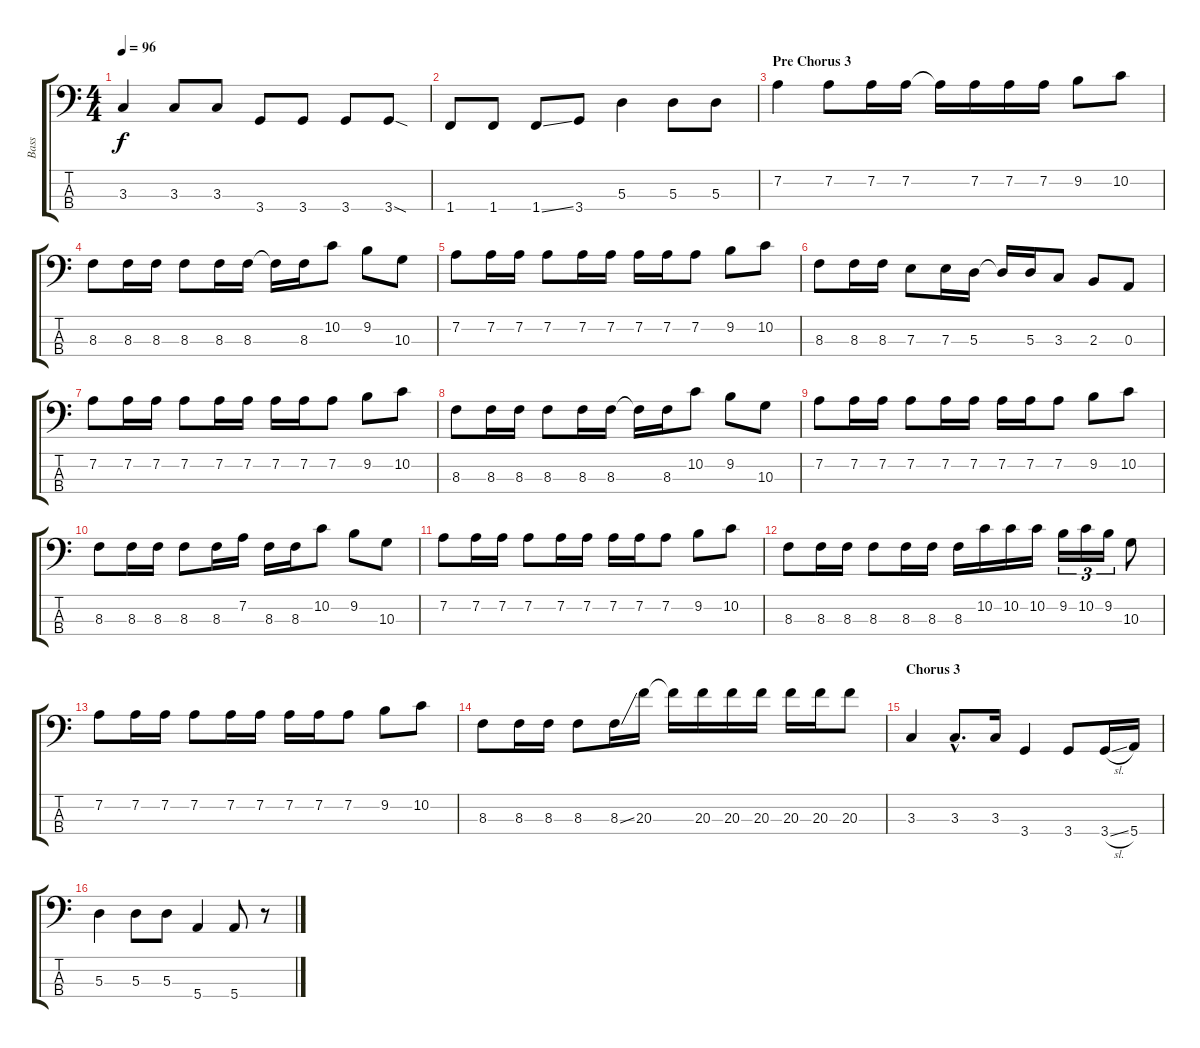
\track ("Bass" "Bass") {instrument electricbassfinger}
\staff {score tabs}
\tuning (G2 D2 A1 E1) {hide}
\ts (4 4)
\tempo 96
\clef f4
\ks c
3.3.4{dy f} 3.3.8 3.3.8 3.4.8 3.4.8 3.4.8 3.4{sod}.8 |
1.4.8 1.4.8 1.4{ss}.8 3.4.8 5.3.4 5.3.8 5.3.8 |
\section ("" "Pre Chorus 3")
7.2.4 7.2.8 7.2.16 7.2.16 7.2{t}.16 7.2.16 7.2.16 7.2.16 9.2.8 10.2.8 |
8.3.8 8.3.16 8.3.16 8.3.8 8.3.16 8.3.16 8.3{t}.16 8.3.16 10.2.8 9.2.8 10.3.8 |
7.2.8 7.2.16 7.2.16 7.2.8 7.2.16 7.2.16 7.2.16 7.2.16 7.2.8 9.2.8 10.2.8 |
8.3.8 8.3.16 8.3.16 7.3.8 7.3.16 5.3.16 5.3{t}.16 5.3.16 3.3.8 2.3.8 0.3.8 |
7.2.8 7.2.16 7.2.16 7.2.8 7.2.16 7.2.16 7.2.16 7.2.16 7.2.8 9.2.8 10.2.8 |
8.3.8 8.3.16 8.3.16 8.3.8 8.3.16 8.3.16 8.3{t}.16 8.3.16 10.2.8 9.2.8 10.3.8 |
7.2.8 7.2.16 7.2.16 7.2.8 7.2.16 7.2.16 7.2.16 7.2.16 7.2.8 9.2.8 10.2.8 |
8.3.8 8.3.16 8.3.16 8.3.8 8.3.16 7.2.16 8.3.16 8.3.16 10.2.8 9.2.8 10.3.8 |
7.2.8 7.2.16 7.2.16 7.2.8 7.2.16 7.2.16 7.2.16 7.2.16 7.2.8 9.2.8 10.2.8 |
8.3.8 8.3.16 8.3.16 8.3.8 8.3.16 8.3.16 8.3.16 10.2.16 10.2.16 10.2.16 9.2.16{tu (3 2)} 10.2.16{tu (3 2)} 9.2.16{tu (3 2)} 10.3.8 |
7.2.8 7.2.16 7.2.16 7.2.8 7.2.16 7.2.16 7.2.16 7.2.16 7.2.8 9.2.8 10.2.8 |
8.3.8 8.3.16 8.3.16 8.3.8 8.3{ss}.16 20.3.16 20.3{t}.16 20.3.16 20.3.16 20.3.16 20.3.16 20.3.16 20.3.8 |
\section ("" "Chorus 3")
3.3.4 3.3{hac}.8{d} 3.3.16 3.4.4 3.4.8 3.4{sl}.16 5.4.16 |
5.3.4 5.3.8 5.3.8 5.4.4 5.4.8 r.8
